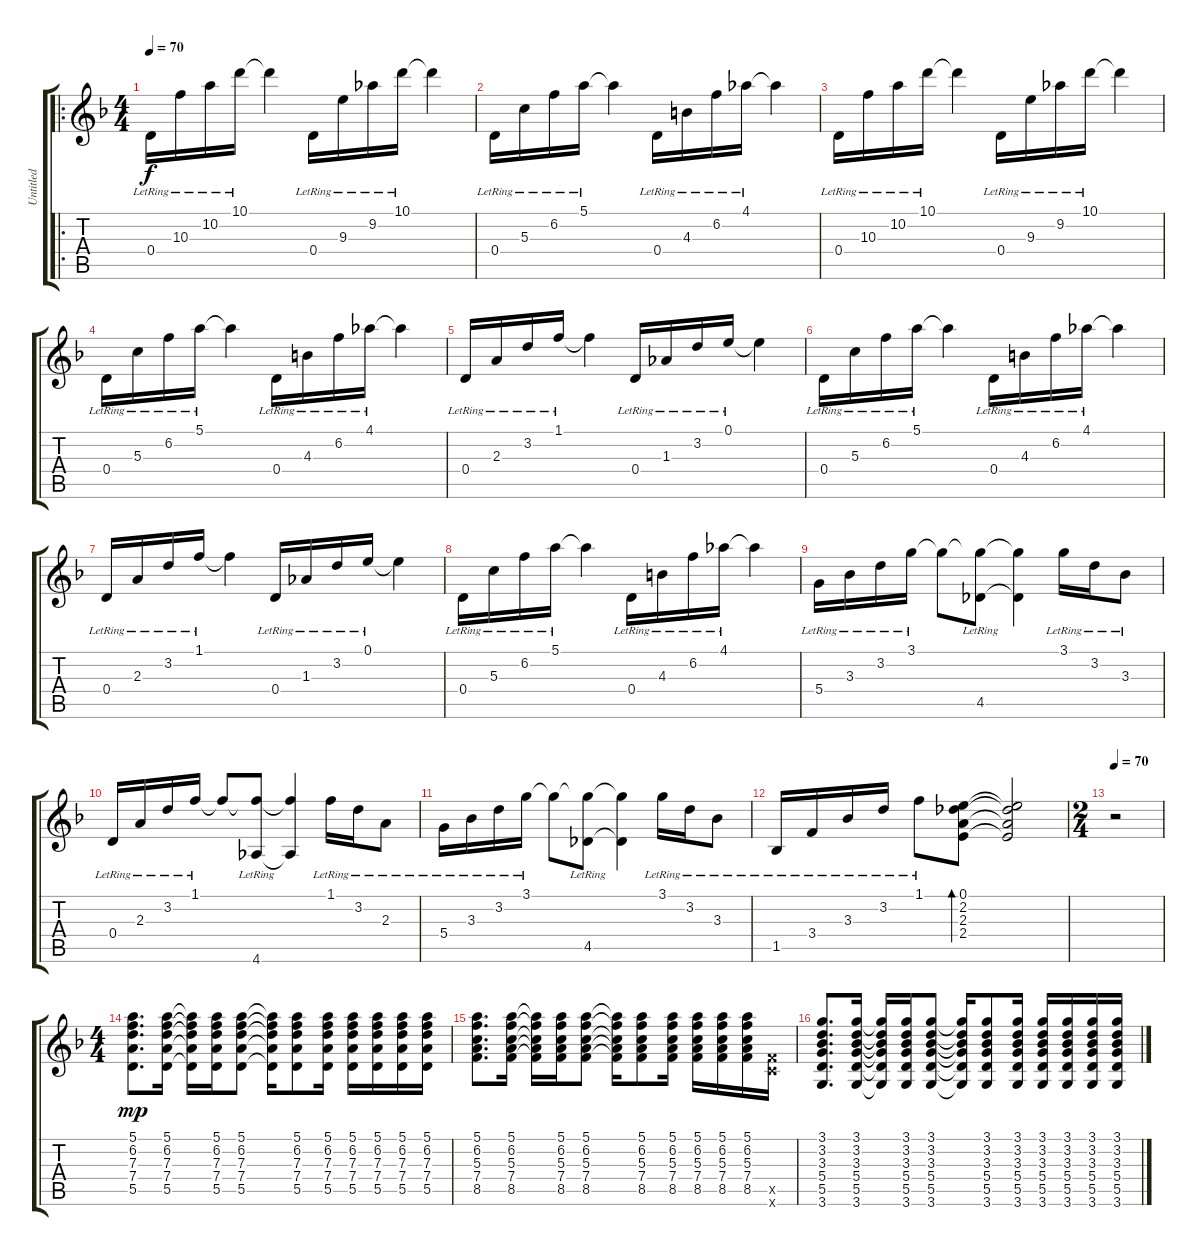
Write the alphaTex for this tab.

\track ("Untitled" "Untitled") {instrument acousticguitarsteel}
\staff {score tabs}
\tuning (E4 B3 G3 D3 A2 E2) {hide}
\ro
\ts (4 4)
\tempo 70
\clef g2
\ks f
0.4{lr}.16{dy f instrument acousticguitarsteel} 10.3{lr}.16 10.2{lr}.16 10.1{lr}.16 10.1{t}.4 0.4{lr}.16 9.3{lr}.16 9.2{lr}.16 10.1{lr}.16 10.1{t}.4 |
0.4{lr}.16 5.3{lr}.16 6.2{lr}.16 5.1{lr}.16 5.1{t}.4 0.4{lr}.16 4.3{lr}.16 6.2{lr}.16 4.1{lr}.16 4.1{t}.4 |
0.4{lr}.16 10.3{lr}.16 10.2{lr}.16 10.1{lr}.16 10.1{t}.4 0.4{lr}.16 9.3{lr}.16 9.2{lr}.16 10.1{lr}.16 10.1{t}.4 |
0.4{lr}.16 5.3{lr}.16 6.2{lr}.16 5.1{lr}.16 5.1{t}.4 0.4{lr}.16 4.3{lr}.16 6.2{lr}.16 4.1{lr}.16 4.1{t}.4 |
0.4{lr}.16 2.3{lr}.16 3.2{lr}.16 1.1{lr}.16 1.1{t}.4 0.4{lr}.16 1.3{lr}.16 3.2{lr}.16 0.1{lr}.16 0.1{t}.4 |
0.4{lr}.16 5.3{lr}.16 6.2{lr}.16 5.1{lr}.16 5.1{t}.4 0.4{lr}.16 4.3{lr}.16 6.2{lr}.16 4.1{lr}.16 4.1{t}.4 |
0.4{lr}.16 2.3{lr}.16 3.2{lr}.16 1.1{lr}.16 1.1{t}.4 0.4{lr}.16 1.3{lr}.16 3.2{lr}.16 0.1{lr}.16 0.1{t}.4 |
0.4{lr}.16 5.3{lr}.16 6.2{lr}.16 5.1{lr}.16 5.1{t}.4 0.4{lr}.16 4.3{lr}.16 6.2{lr}.16 4.1{lr}.16 4.1{t}.4 |
5.4{lr}.16 3.3{lr}.16 3.2{lr}.16 3.1{lr}.16 3.1{t}.8 (3.1{t} 4.5{lr}).8 (3.1{t} 4.5{t}).4 3.1{lr}.16 3.2{lr}.16 3.3{lr}.8 |
0.4{lr}.16 2.3{lr}.16 3.2{lr}.16 1.1{lr}.16 1.1{t}.8 (1.1{t} 4.6{lr}).8 (1.1{t} 4.6{t}).4 1.1{lr}.16 3.2{lr}.16 2.3{lr}.8 |
5.4{lr}.16 3.3{lr}.16 3.2{lr}.16 3.1{lr}.16 3.1{t}.8 (3.1{t} 4.5{lr}).8 (3.1{t} 4.5{t}).4 3.1{lr}.16 3.2{lr}.16 3.3{lr}.8 |
1.5{lr}.16 3.4{lr}.16 3.3{lr}.16 3.2{lr}.16 1.1{lr}.8 (0.1 2.2 2.3 2.4).8{bd 30} (0.1{t} 2.2{t} 2.3{t} 2.4{t}).2 |
\ts (2 4)
\tempo 70
r.2 |
\ts (4 4)
(5.1 6.2 7.3 7.4 5.5).8{d dy mp} (5.1 6.2 7.3 7.4 5.5).16 (5.1{t} 6.2{t} 7.3{t} 7.4{t} 5.5{t}).16 (5.1 6.2 7.3 7.4 5.5).16 (5.1 6.2 7.3 7.4 5.5).8 (5.1{t} 6.2{t} 7.3{t} 7.4{t} 5.5{t}).16 (5.1 6.2 7.3 7.4 5.5).8 (5.1 6.2 7.3 7.4 5.5).16 (5.1 6.2 7.3 7.4 5.5).16 (5.1 6.2 7.3 7.4 5.5).16 (5.1 6.2 7.3 7.4 5.5).16 (5.1 6.2 7.3 7.4 5.5).16 |
(5.1 6.2 5.3 7.4 8.5).8{d} (5.1 6.2 5.3 7.4 8.5).16 (5.1{t} 6.2{t} 5.3{t} 7.4{t} 8.5{t}).16 (5.1 6.2 5.3 7.4 8.5).16 (5.1 6.2 5.3 7.4 8.5).8 (5.1{t} 6.2{t} 5.3{t} 7.4{t} 8.5{t}).16 (5.1 6.2 5.3 7.4 8.5).8 (5.1 6.2 5.3 7.4 8.5).16 (5.1 6.2 5.3 7.4 8.5).16 (5.1 6.2 5.3 7.4 8.5).16 (5.1 6.2 5.3 7.4 8.5).16 (8.5{x} 8.6{x}).16 |
(3.1 3.2 3.3 5.4 5.5 3.6).8{d} (3.1 3.2 3.3 5.4 5.5 3.6).16 (3.1{t} 3.2{t} 3.3{t} 5.4{t} 5.5{t} 3.6{t}).16 (3.1 3.2 3.3 5.4 5.5 3.6).16 (3.1 3.2 3.3 5.4 5.5 3.6).8 (3.1{t} 3.2{t} 3.3{t} 5.4{t} 5.5{t} 3.6{t}).16 (3.1 3.2 3.3 5.4 5.5 3.6).8 (3.1 3.2 3.3 5.4 5.5 3.6).16 (3.1 3.2 3.3 5.4 5.5 3.6).16 (3.1 3.2 3.3 5.4 5.5 3.6).16 (3.1 3.2 3.3 5.4 5.5 3.6).16 (3.1 3.2 3.3 5.4 5.5 3.6).16
